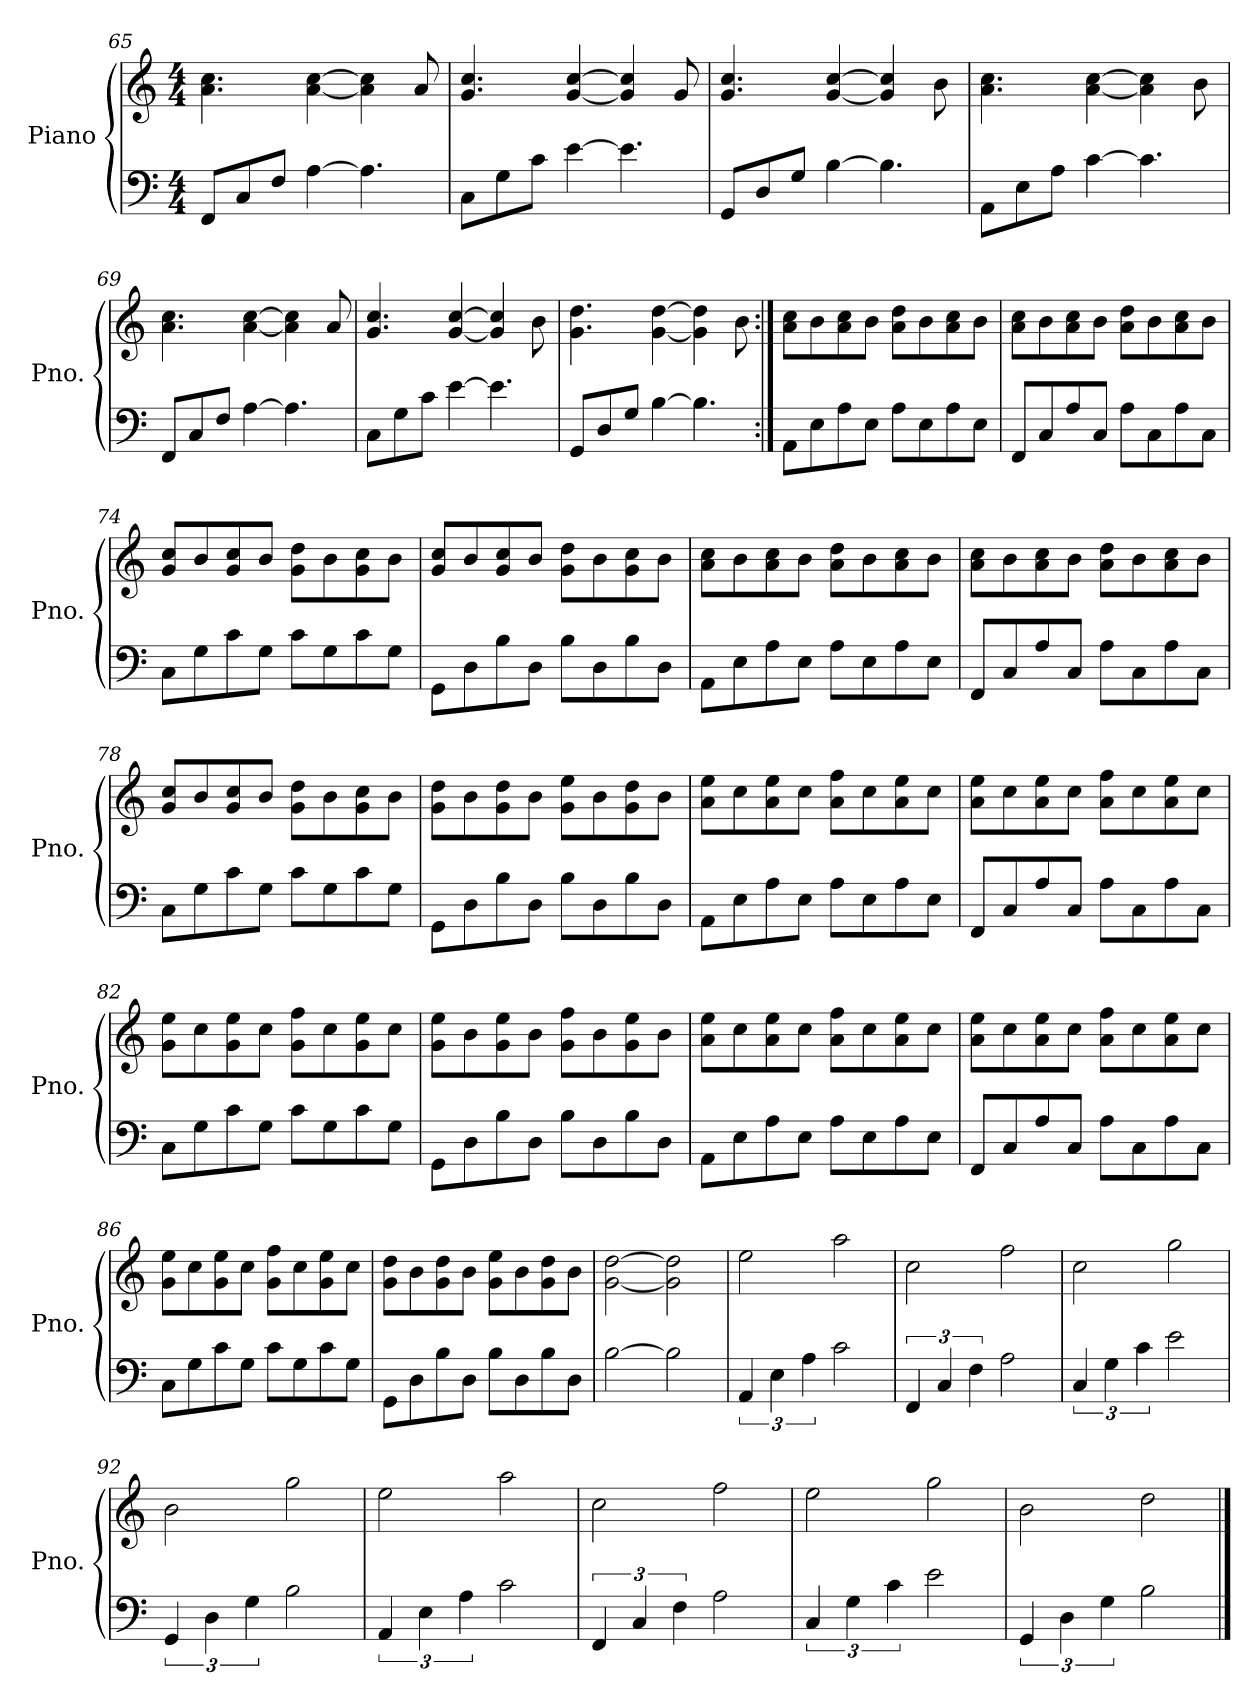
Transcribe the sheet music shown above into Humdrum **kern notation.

**kern	**kern
*part1	*part1
*staff2	*staff1
*I"Piano	*
*I'Pno.	*
*clefF4	*clefG2
*k[]	*k[]
*M4/4	*M4/4
=65	=65
8FF/L	4.a\ 4.cc\
8C/	.
8F/J	.
[4A\	[4a\ [4cc\
4.A\]	4a\] 4cc\]
.	8a/
=66	=66
8C\L	4.g/ 4.cc/
8G\	.
8c\J	.
[4e\	[4g/ [4cc/
4.e\]	4g/] 4cc/]
.	8g/
=67	=67
8GG/L	4.g/ 4.cc/
8D/	.
8G/J	.
[4B\	[4g/ [4cc/
4.B\]	4g/] 4cc/]
.	8b\
=68	=68
8AA\L	4.a\ 4.cc\
8E\	.
8A\J	.
[4c\	[4a\ [4cc\
4.c\]	4a\] 4cc\]
.	8b\
!!LO:LB:g=z
=69	=69
8FF/L	4.a\ 4.cc\
8C/	.
8F/J	.
[4A\	[4a\ [4cc\
4.A\]	4a\] 4cc\]
.	8a/
=70	=70
8C\L	4.g/ 4.cc/
8G\	.
8c\J	.
[4e\	[4g/ [4cc/
4.e\]	4g/] 4cc/]
.	8b\
=71	=71
8GG/L	4.g\ 4.dd\
8D/	.
8G/J	.
[4B\	[4g\ [4dd\
4.B\]	4g\] 4dd\]
.	8b\
=72:|!	=72:|!
8AA\L	8a\ 8cc\L
8E\	8b\
8A\	8a\ 8cc\
8E\J	8b\J
8A\L	8a\ 8dd\L
8E\	8b\
8A\	8a\ 8cc\
8E\J	8b\J
=73	=73
8FF/L	8a\ 8cc\L
8C/	8b\
8A/	8a\ 8cc\
8C/J	8b\J
8A\L	8a\ 8dd\L
8C\	8b\
8A\	8a\ 8cc\
8C\J	8b\J
!!LO:PB:g=z
=74	=74
8C\L	8g/ 8cc/L
8G\	8b/
8c\	8g/ 8cc/
8G\J	8b/J
8c\L	8g\ 8dd\L
8G\	8b\
8c\	8g\ 8cc\
8G\J	8b\J
=75	=75
8GG\L	8g/ 8cc/L
8D\	8b/
8B\	8g/ 8cc/
8D\J	8b/J
8B\L	8g\ 8dd\L
8D\	8b\
8B\	8g\ 8cc\
8D\J	8b\J
=76	=76
8AA\L	8a\ 8cc\L
8E\	8b\
8A\	8a\ 8cc\
8E\J	8b\J
8A\L	8a\ 8dd\L
8E\	8b\
8A\	8a\ 8cc\
8E\J	8b\J
=77	=77
8FF/L	8a\ 8cc\L
8C/	8b\
8A/	8a\ 8cc\
8C/J	8b\J
8A\L	8a\ 8dd\L
8C\	8b\
8A\	8a\ 8cc\
8C\J	8b\J
=78	=78
8C\L	8g/ 8cc/L
8G\	8b/
8c\	8g/ 8cc/
8G\J	8b/J
8c\L	8g\ 8dd\L
8G\	8b\
8c\	8g\ 8cc\
8G\J	8b\J
!!LO:LB:g=z
=79	=79
8GG\L	8g\ 8dd\L
8D\	8b\
8B\	8g\ 8dd\
8D\J	8b\J
8B\L	8g\ 8ee\L
8D\	8b\
8B\	8g\ 8dd\
8D\J	8b\J
=80	=80
8AA\L	8a\ 8ee\L
8E\	8cc\
8A\	8a\ 8ee\
8E\J	8cc\J
8A\L	8a\ 8ff\L
8E\	8cc\
8A\	8a\ 8ee\
8E\J	8cc\J
=81	=81
8FF/L	8a\ 8ee\L
8C/	8cc\
8A/	8a\ 8ee\
8C/J	8cc\J
8A\L	8a\ 8ff\L
8C\	8cc\
8A\	8a\ 8ee\
8C\J	8cc\J
=82	=82
8C\L	8g\ 8ee\L
8G\	8cc\
8c\	8g\ 8ee\
8G\J	8cc\J
8c\L	8g\ 8ff\L
8G\	8cc\
8c\	8g\ 8ee\
8G\J	8cc\J
=83	=83
8GG\L	8g\ 8ee\L
8D\	8b\
8B\	8g\ 8ee\
8D\J	8b\J
8B\L	8g\ 8ff\L
8D\	8b\
8B\	8g\ 8ee\
8D\J	8b\J
!!LO:LB:g=z
=84	=84
8AA\L	8a\ 8ee\L
8E\	8cc\
8A\	8a\ 8ee\
8E\J	8cc\J
8A\L	8a\ 8ff\L
8E\	8cc\
8A\	8a\ 8ee\
8E\J	8cc\J
=85	=85
8FF/L	8a\ 8ee\L
8C/	8cc\
8A/	8a\ 8ee\
8C/J	8cc\J
8A\L	8a\ 8ff\L
8C\	8cc\
8A\	8a\ 8ee\
8C\J	8cc\J
=86	=86
8C\L	8g\ 8ee\L
8G\	8cc\
8c\	8g\ 8ee\
8G\J	8cc\J
8c\L	8g\ 8ff\L
8G\	8cc\
8c\	8g\ 8ee\
8G\J	8cc\J
=87	=87
8GG\L	8g\ 8dd\L
8D\	8b\
8B\	8g\ 8dd\
8D\J	8b\J
8B\L	8g\ 8ee\L
8D\	8b\
8B\	8g\ 8dd\
8D\J	8b\J
=88	=88
[2B\	[2g\ [2dd\
2B\]	2g\] 2dd\]
=89	=89
6AA/	2ee\
6E\	.
6A\	.
2c\	2aa\
!!LO:LB:g=z
=90	=90
6FF/	2cc\
6C/	.
6F\	.
2A\	2ff\
=91	=91
6C/	2cc\
6G\	.
6c\	.
2e\	2gg\
=92	=92
6GG/	2b\
6D\	.
6G\	.
2B\	2gg\
=93	=93
6AA/	2ee\
6E\	.
6A\	.
2c\	2aa\
=94	=94
6FF/	2cc\
6C/	.
6F\	.
2A\	2ff\
=95	=95
6C/	2ee\
6G\	.
6c\	.
2e\	2gg\
=96	=96
6GG/	2b\
6D\	.
6G\	.
2B\	2dd\
==	==
*-	*-
